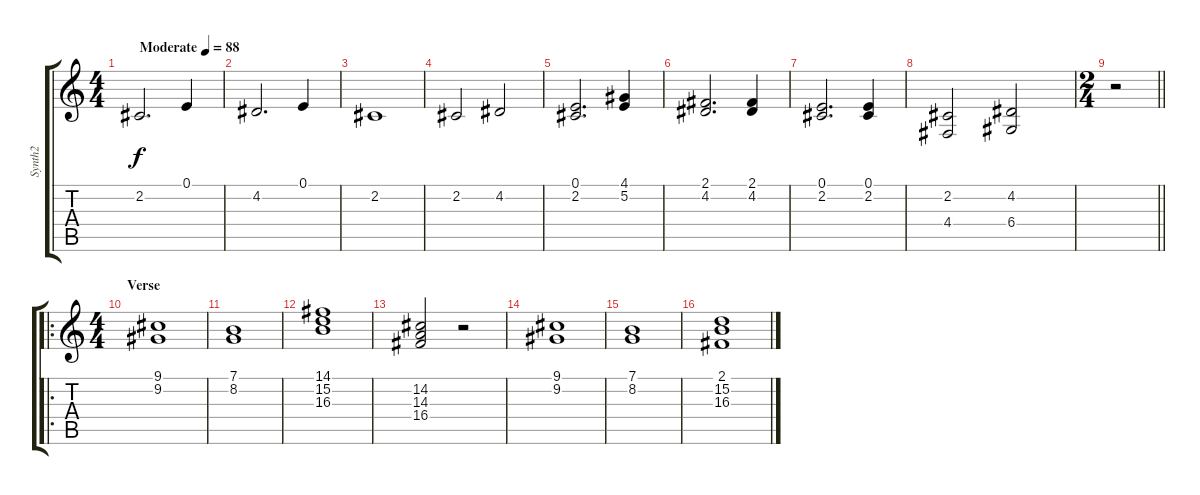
\track ("Synth2" "Synth2") {instrument choiraahs}
\staff {score tabs}
\tuning (E4 B3 G3 D3 A2 E2) {hide}
\ts (4 4)
\tempo (88 "Moderate")
\clef g2
\ks c
2.2.2{d dy f volume 13 instrument choiraahs} 0.1.4 |
4.2.2{d} 0.1.4 |
2.2.1 |
2.2.2 4.2.2 |
(0.1 2.2).2{d} (4.1 5.2).4 |
(2.1 4.2).2{d} (2.1 4.2).4 |
(0.1 2.2).2{d} (0.1 2.2).4 |
(2.2 4.4).2 (4.2 6.4).2 |
\ts (2 4)
\barLineRight lightlight
r.2 |
\ro
\ts (4 4)
\section ("" "Verse")
(9.1 9.2).1{volume 5} |
(7.1 8.2).1 |
(14.1 15.2 16.3).1 |
(14.2 14.3 16.4).2 r.2 |
(9.1 9.2).1 |
(7.1 8.2).1 |
(2.1 15.2 16.3).1
